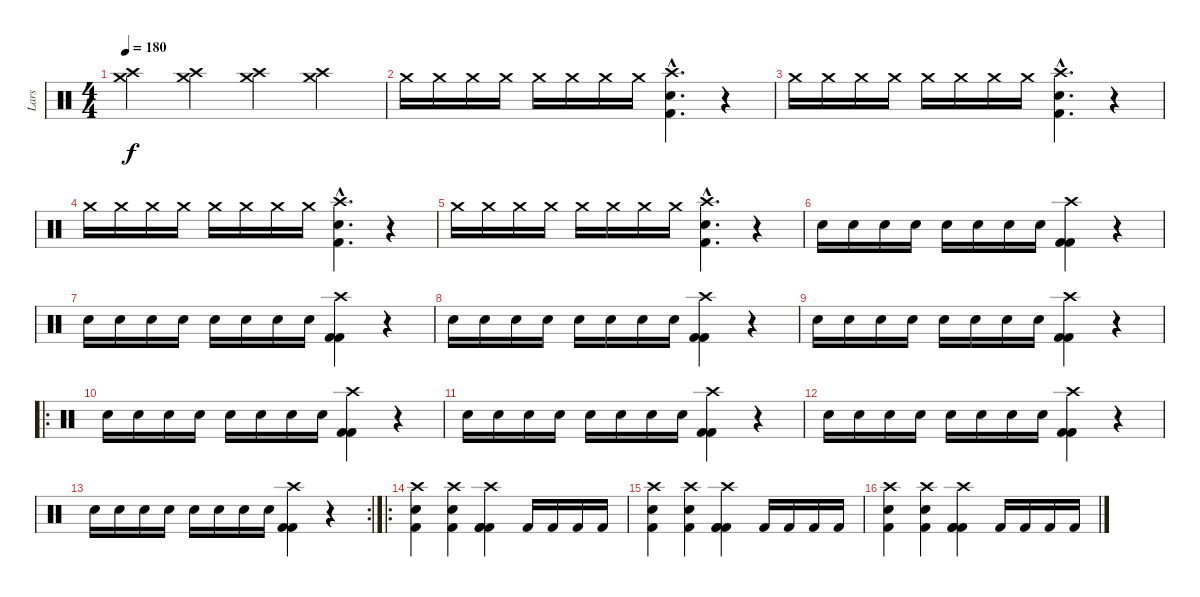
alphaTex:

\track ("Lars" "Lars") {instrument percussion}
\staff {score}
\articulation defaults
\ts (4 4)
\tempo 180
\clef neutral
\ks c
("Crash medium (hit)" "Crash high (hit)").4{dy f} ("Crash medium (hit)" "Crash high (hit)").4 ("Crash medium (hit)" "Crash high (hit)").4 ("Crash medium (hit)" "Crash high (hit)").4 |
"Crash medium (hit)".16 "Crash medium (hit)".16 "Crash medium (hit)".16 "Crash medium (hit)".16 "Crash medium (hit)".16 "Crash medium (hit)".16 "Crash medium (hit)".16 "Crash medium (hit)".16 ("Crash high (hit)"{hac} "Snare (hit) 2"{hac} "Kick (hit) 2"{hac}).4{d} r.4 |
"Crash medium (hit)".16 "Crash medium (hit)".16 "Crash medium (hit)".16 "Crash medium (hit)".16 "Crash medium (hit)".16 "Crash medium (hit)".16 "Crash medium (hit)".16 "Crash medium (hit)".16 ("Crash high (hit)"{hac} "Snare (hit) 2"{hac} "Kick (hit) 2"{hac}).4{d} r.4 |
"Crash medium (hit)".16 "Crash medium (hit)".16 "Crash medium (hit)".16 "Crash medium (hit)".16 "Crash medium (hit)".16 "Crash medium (hit)".16 "Crash medium (hit)".16 "Crash medium (hit)".16 ("Crash high (hit)"{hac} "Snare (hit) 2"{hac} "Kick (hit) 2"{hac}).4{d} r.4 |
"Crash medium (hit)".16 "Crash medium (hit)".16 "Crash medium (hit)".16 "Crash medium (hit)".16 "Crash medium (hit)".16 "Crash medium (hit)".16 "Crash medium (hit)".16 "Crash medium (hit)".16 ("Crash high (hit)"{hac} "Snare (hit) 2"{hac} "Kick (hit) 2"{hac}).4{d} r.4 |
"Electric Snare (hit)".16 "Electric Snare (hit)".16 "Electric Snare (hit)".16 "Electric Snare (hit)".16 "Electric Snare (hit)".16 "Electric Snare (hit)".16 "Electric Snare (hit)".16 "Electric Snare (hit)".16 ("Crash high (hit)" "Kick (hit) 2" "Kick (hit) 2").4 r.4 |
"Electric Snare (hit)".16 "Electric Snare (hit)".16 "Electric Snare (hit)".16 "Electric Snare (hit)".16 "Electric Snare (hit)".16 "Electric Snare (hit)".16 "Electric Snare (hit)".16 "Electric Snare (hit)".16 ("Crash high (hit)" "Kick (hit) 2" "Kick (hit) 2").4 r.4 |
"Electric Snare (hit)".16 "Electric Snare (hit)".16 "Electric Snare (hit)".16 "Electric Snare (hit)".16 "Electric Snare (hit)".16 "Electric Snare (hit)".16 "Electric Snare (hit)".16 "Electric Snare (hit)".16 ("Crash high (hit)" "Kick (hit) 2" "Kick (hit) 2").4 r.4 |
"Electric Snare (hit)".16 "Electric Snare (hit)".16 "Electric Snare (hit)".16 "Electric Snare (hit)".16 "Electric Snare (hit)".16 "Electric Snare (hit)".16 "Electric Snare (hit)".16 "Electric Snare (hit)".16 ("Crash high (hit)" "Kick (hit) 2" "Kick (hit) 2").4 r.4 |
\ro "Electric Snare (hit)".16 "Electric Snare (hit)".16 "Electric Snare (hit)".16 "Electric Snare (hit)".16 "Electric Snare (hit)".16 "Electric Snare (hit)".16 "Electric Snare (hit)".16 "Electric Snare (hit)".16
("Crash high (hit)" "Kick (hit) 2" "Kick (hit) 2").4 r.4 |
"Electric Snare (hit)".16 "Electric Snare (hit)".16 "Electric Snare (hit)".16 "Electric Snare (hit)".16 "Electric Snare (hit)".16 "Electric Snare (hit)".16 "Electric Snare (hit)".16 "Electric Snare (hit)".16 ("Crash high (hit)" "Kick (hit) 2" "Kick (hit) 2").4 r.4 |
"Electric Snare (hit)".16 "Electric Snare (hit)".16 "Electric Snare (hit)".16 "Electric Snare (hit)".16 "Electric Snare (hit)".16 "Electric Snare (hit)".16 "Electric Snare (hit)".16 "Electric Snare (hit)".16 ("Crash high (hit)" "Kick (hit) 2" "Kick (hit) 2").4 r.4 |
\rc 2 "Electric Snare (hit)".16 "Electric Snare (hit)".16 "Electric Snare (hit)".16 "Electric Snare (hit)".16 "Electric Snare (hit)".16 "Electric Snare (hit)".16 "Electric Snare (hit)".16 "Electric Snare (hit)".16
("Crash high (hit)" "Kick (hit) 2" "Kick (hit) 2").4 r.4 |
\ro
("Kick (hit) 2" "Crash high (hit)" "Electric Snare (hit)").4 ("Kick (hit) 2" "Crash high (hit)" "Electric Snare (hit)").4 ("Kick (hit) 2" "Crash high (hit)" "Kick (hit) 2" "Kick (hit) 2").4 "Kick (hit) 2".16 "Kick (hit) 2".16 "Kick (hit) 2".16 "Kick (hit) 2".16 |
("Kick (hit) 2" "Crash high (hit)" "Electric Snare (hit)").4 ("Kick (hit) 2" "Crash high (hit)" "Electric Snare (hit)").4 ("Kick (hit) 2" "Crash high (hit)" "Kick (hit) 2" "Kick (hit) 2").4 "Kick (hit) 2".16 "Kick (hit) 2".16 "Kick (hit) 2".16 "Kick (hit) 2".16 |
("Kick (hit) 2" "Crash high (hit)" "Electric Snare (hit)").4 ("Kick (hit) 2" "Crash high (hit)" "Electric Snare (hit)").4 ("Kick (hit) 2" "Crash high (hit)" "Kick (hit) 2" "Kick (hit) 2").4 "Kick (hit) 2".16 "Kick (hit) 2".16 "Kick (hit) 2".16 "Kick (hit) 2".16
